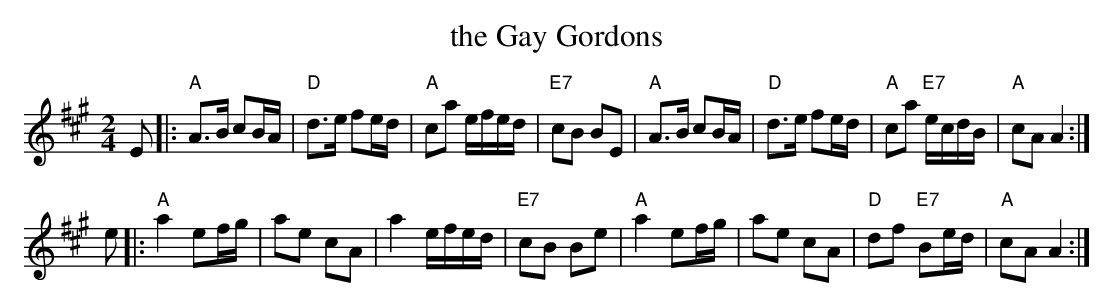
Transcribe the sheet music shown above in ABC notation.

X:1
T: the Gay Gordons
M: 2/4
L: 1/8
K: A
E \
|: "A"A>B cB/A/ | "D"d>e fe/d/ | "A"ca     e/f/e/d/ | "E7"cB BE \
|  "A"A>B cB/A/ | "D"d>e fe/d/ | "A"ca "E7"e/c/d/B/ | "A"cA A2 :|
e \
|: "A"a2 ef/g/ | ae cA | a2     e/f/e/d/ | "E7"cB Be \
|  "A"a2 ef/g/ | ae cA | "D"df "E7"Be/d/ | "A"cA A2 :|
